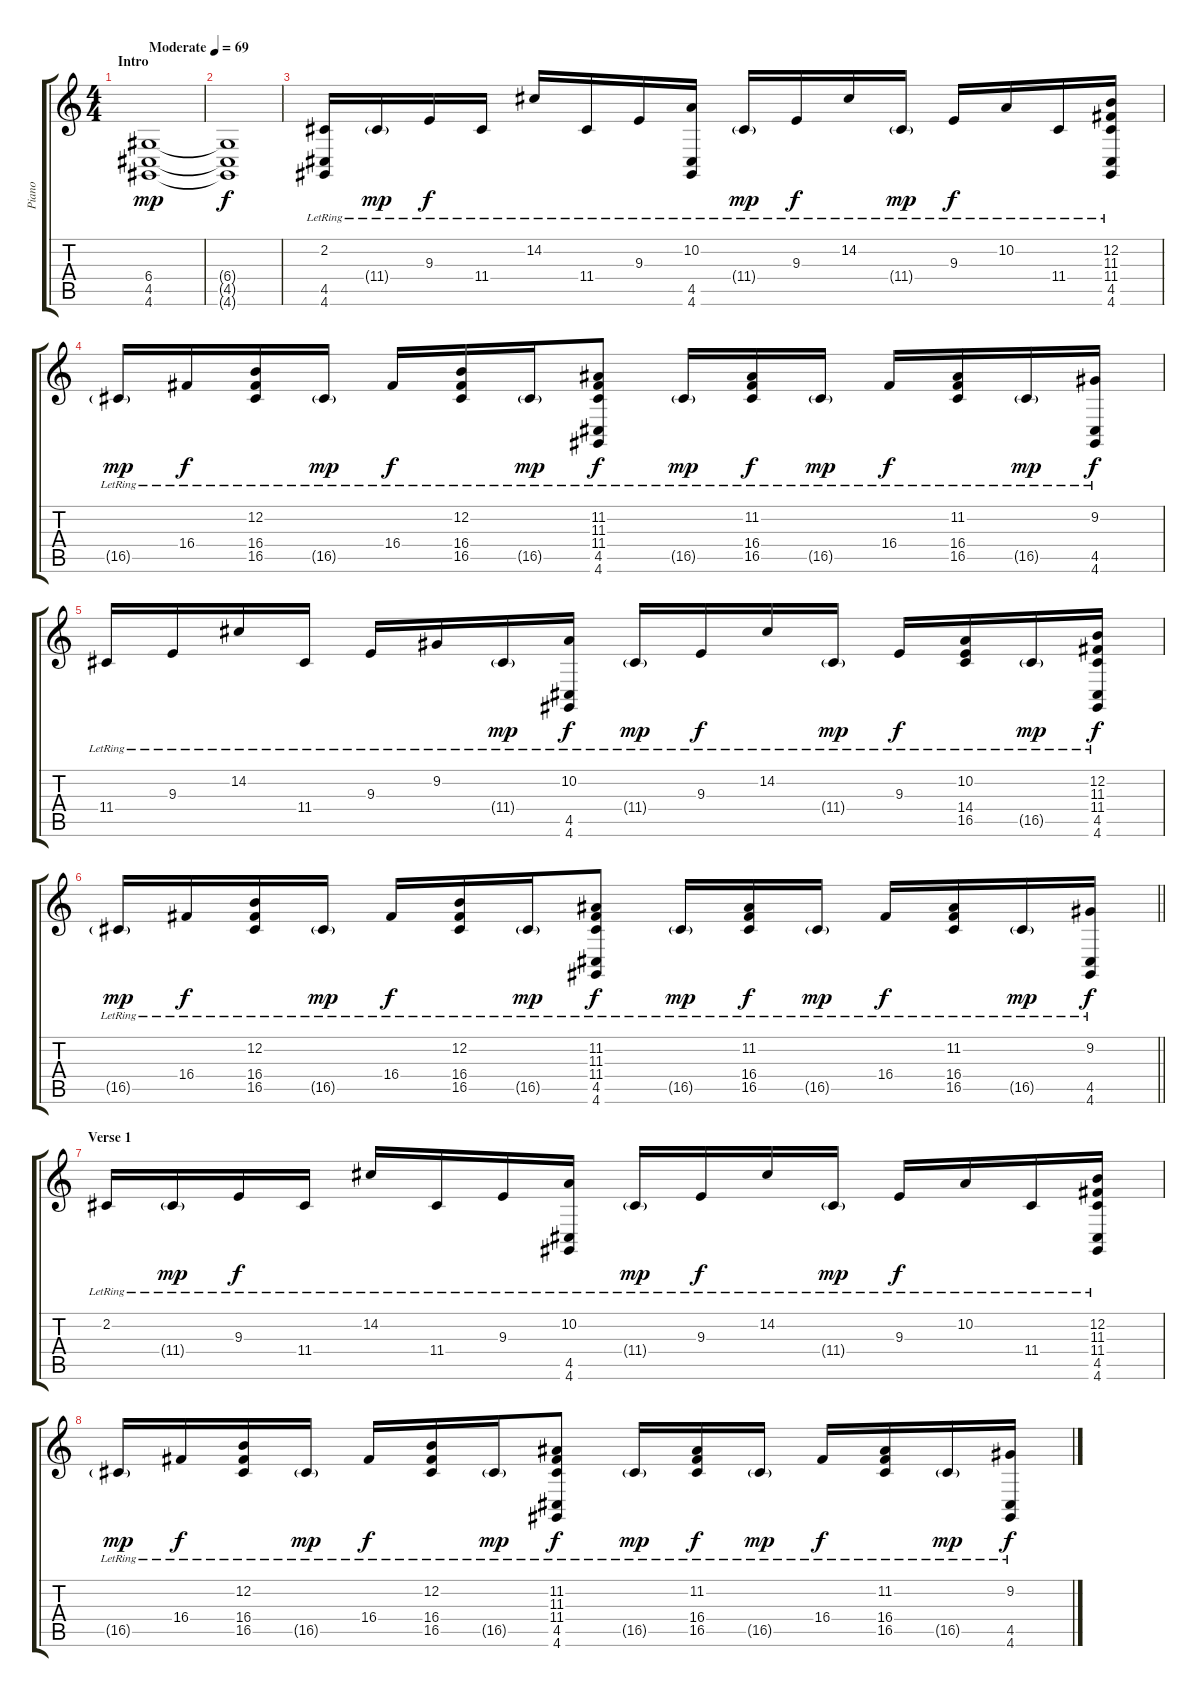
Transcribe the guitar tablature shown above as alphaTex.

\track ("Piano" "Piano") {instrument brightacousticpiano}
\staff {score tabs}
\tuning (E4 B3 G3 D3 A2 E2) {hide}
\ts (4 4)
\section ("" "Intro")
\tempo (69 "Moderate")
\clef g2
\ks aminor
(6.4 4.5 4.6).1{dy mp instrument brightacousticpiano} |
(6.4{t} 4.5{t} 4.6{t}).1{dy f} |
(2.2{lr} 4.5{lr} 4.6{lr}).16 11.4{g lr}.16{dy mp} 9.3{lr}.16{dy f} 11.4{lr}.16 14.2{lr}.16 11.4{lr}.16 9.3{lr}.16 (10.2{lr} 4.5{lr} 4.6{lr}).16 11.4{g lr}.16{dy mp} 9.3{lr}.16{dy f} 14.2{lr}.16 11.4{g lr}.16{dy mp} 9.3{lr}.16{dy f} 10.2{lr}.16 11.4{lr}.16 (12.2{lr} 11.3{lr} 11.4{lr} 4.5{lr} 4.6{lr}).16 |
16.5{g lr}.16{dy mp} 16.4{lr}.16{dy f} (12.2{lr} 16.4{lr} 16.5{lr}).16 16.5{g lr}.16{dy mp} 16.4{lr}.16{dy f} (12.2{lr} 16.4{lr} 16.5{lr}).16 16.5{g lr}.16{dy mp} (11.2{lr} 11.3{lr} 11.4{lr} 4.5{lr} 4.6{lr}).8{dy f} 16.5{g lr}.16{dy mp} (11.2{lr} 16.4{lr} 16.5{lr}).16{dy f} 16.5{g lr}.16{dy mp} 16.4{lr}.16{dy f} (11.2{lr} 16.4{lr} 16.5{lr}).16 16.5{g lr}.16{dy mp} (9.2{lr} 4.5{lr} 4.6{lr}).16{dy f} |
11.4{lr}.16 9.3{lr}.16 14.2{lr}.16 11.4{lr}.16 9.3{lr}.16 9.2{lr}.16 11.4{g lr}.16{dy mp} (10.2{lr} 4.5{lr} 4.6{lr}).16{dy f} 11.4{g lr}.16{dy mp} 9.3{lr}.16{dy f} 14.2{lr}.16 11.4{g lr}.16{dy mp} 9.3{lr}.16{dy f} (10.2{lr} 14.4{lr} 16.5{lr}).16 16.5{g lr}.16{dy mp} (12.2{lr} 11.3{lr} 11.4{lr} 4.5{lr} 4.6{lr}).16{dy f} |
\barLineRight lightlight
16.5{g lr}.16{dy mp} 16.4{lr}.16{dy f} (12.2{lr} 16.4{lr} 16.5{lr}).16 16.5{g lr}.16{dy mp} 16.4{lr}.16{dy f} (12.2{lr} 16.4{lr} 16.5{lr}).16 16.5{g lr}.16{dy mp} (11.2{lr} 11.3{lr} 11.4{lr} 4.5{lr} 4.6{lr}).8{dy f} 16.5{g lr}.16{dy mp} (11.2{lr} 16.4{lr} 16.5{lr}).16{dy f} 16.5{g lr}.16{dy mp} 16.4{lr}.16{dy f} (11.2{lr} 16.4{lr} 16.5{lr}).16 16.5{g lr}.16{dy mp} (9.2{lr} 4.5{lr} 4.6{lr}).16{dy f} |
\section ("" "Verse 1")
2.2{lr}.16 11.4{g lr}.16{dy mp} 9.3{lr}.16{dy f} 11.4{lr}.16 14.2{lr}.16 11.4{lr}.16 9.3{lr}.16 (10.2{lr} 4.5{lr} 4.6{lr}).16 11.4{g lr}.16{dy mp} 9.3{lr}.16{dy f} 14.2{lr}.16 11.4{g lr}.16{dy mp} 9.3{lr}.16{dy f} 10.2{lr}.16 11.4{lr}.16 (12.2{lr} 11.3{lr} 11.4{lr} 4.5{lr} 4.6{lr}).16 |
16.5{g lr}.16{dy mp} 16.4{lr}.16{dy f} (12.2{lr} 16.4{lr} 16.5{lr}).16 16.5{g lr}.16{dy mp} 16.4{lr}.16{dy f} (12.2{lr} 16.4{lr} 16.5{lr}).16 16.5{g lr}.16{dy mp} (11.2{lr} 11.3{lr} 11.4{lr} 4.5{lr} 4.6{lr}).8{dy f} 16.5{g lr}.16{dy mp} (11.2{lr} 16.4{lr} 16.5{lr}).16{dy f} 16.5{g lr}.16{dy mp} 16.4{lr}.16{dy f} (11.2{lr} 16.4{lr} 16.5{lr}).16 16.5{g lr}.16{dy mp} (9.2{lr} 4.5{lr} 4.6{lr}).16{dy f}
